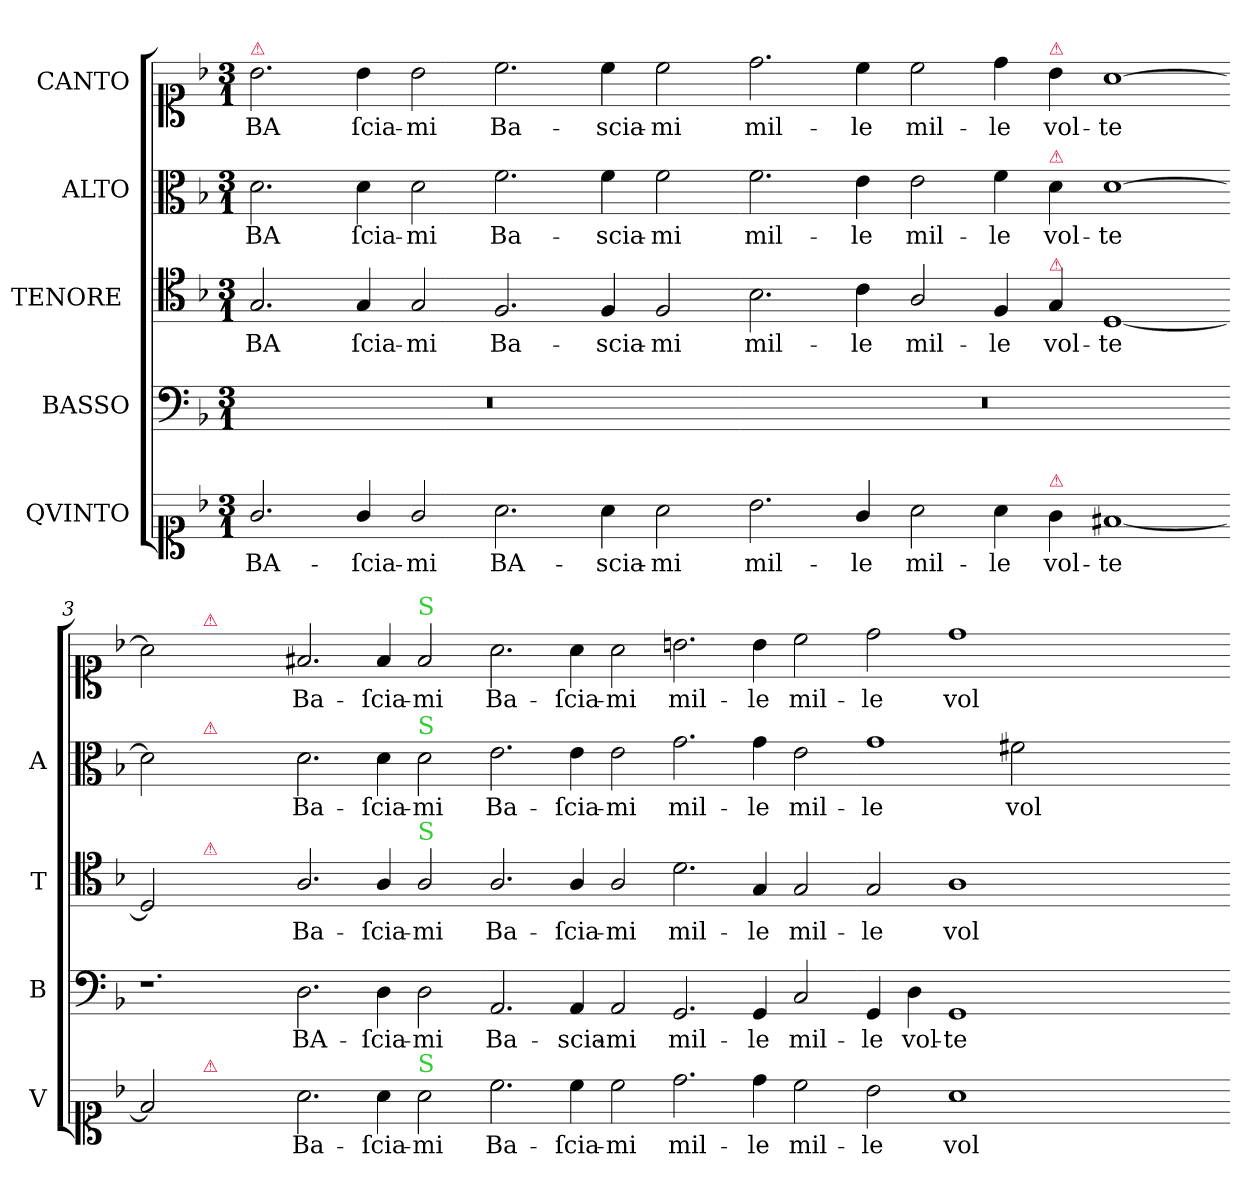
**kern	**text	**kern	**text	**kern	**text	**kern	**text	**kern	**text
*part5	*part5	*part4	*part4	*part3	*part3	*part2	*part2	*part1	*part1
*staff5	*staff5	*staff4	*staff4	*staff3	*staff3	*staff2	*staff2	*staff1	*staff1
*I"QVINTO	*	*I"BASSO	*	*I"TENORE 	*	*I"ALTO	*	*I"CANTO	*
*I'V	*	*I'B	*	*I'T	*	*I'A	*	*	*
*clefC1	*	*clefF4	*	*clefC4	*	*clefC3	*	*clefC1	*
*k[b-]	*	*k[b-]	*	*k[b-]	*	*k[b-]	*	*k[b-]	*
*M3/1	*	*M3/1	*	*M3/1	*	*M3/1	*	*M3/1	*
=1	=1	=1	=1	=1	=1	=1	=1	=1	=1
!	!	!	!	!	!	!	!	!LO:TX:a:color=crimson:t=⚠	!
2.g/	BA-	1%3r	.	2.G/	BA	2.d\	BA	2.b-\	BA
4g/	-ſcia-	.	.	4G/	-ſcia-	4d\	-ſcia-	4b-\	-ſcia-
2g/	-mi	.	.	2G/	-mi	2d\	-mi	2b-\	-mi
!	!LO:LY:i	!	!	!	!LO:LY:i	!	!LO:LY:i	!	!LO:LY:i
2.a\	BA-	.	.	2.F/	Ba-	2.f\	Ba-	2.cc\	Ba-
!	!LO:LY:i	!	!	!	!LO:LY:i	!	!LO:LY:i	!	!LO:LY:i
4a\	-scia-	.	.	4F/	-scia-	4f\	-scia-	4cc\	-scia-
!	!LO:LY:i	!	!	!	!LO:LY:i	!	!LO:LY:i	!	!LO:LY:i
2a\	-mi	.	.	2F/	-mi	2f\	-mi	2cc\	-mi
=2-	=2-	=2-	=2-	=2-	=2-	=2-	=2-	=2-	=2-
2.b-\	mil-	1%3r	.	2.B-\	mil-	2.f\	mil-	2.dd\	mil-
4g/	-le	.	.	4c\	-le	4e\	-le	4cc\	-le
2a\	mil-	.	.	2A/	mil-	2e\	mil-	2cc\	mil-
4a\	-le	.	.	4F/	-le	4f\	-le	4dd\	-le
!	!	!	!	!	!	!	!	!LO:TX:a:color=crimson:t=⚠	!
!	!	!	!	!	!	!LO:TX:a:color=crimson:t=⚠	!	!	!
!	!	!	!	!LO:TX:a:color=crimson:t=⚠	!	!	!	!	!
!LO:TX:a:color=crimson:t=⚠	!	!	!	!	!	!	!	!	!
4g\	vol-	.	.	4G/	vol-	4d\	vol-	4b-\	vol-
[1f#X	-te	.	.	[1D	-te	[1d	-te	[1a	-te
=3-	=3-	=3-	=3-	=3-	=3-	=3-	=3-	=3-	=3-
2f#]	.	1.r	.	2D]	.	2d]	.	2a]	.
!	!	!	!	!	!	!	!	!LO:TX:a:color=crimson:t=⚠	!
!	!	!	!	!	!	!LO:TX:a:color=crimson:t=⚠	!	!	!
!	!	!	!	!LO:TX:a:color=crimson:t=⚠	!	!	!	!	!
!LO:TX:a:color=crimson:t=⚠	!	!	!	!	!	!	!	!	!
1ryy	.	.	.	1ryy	.	1ryy	.	1ryy	.
2.a\	Ba-	2.D\	BA-	2.A/	Ba-	2.d\	Ba-	2.f#X/	Ba-
4a\	-ſcia-	4D\	-ſcia-	4A/	-ſcia-	4d\	-ſcia-	4f#/	-ſcia-
!	!	!	!	!	!	!	!	!LO:TX:a:color=limegreen:t=S	!
!	!	!	!	!	!	!LO:TX:a:color=limegreen:t=S	!	!	!
!	!	!	!	!LO:TX:a:color=limegreen:t=S	!	!	!	!	!
!LO:TX:a:color=limegreen:t=S	!	!	!	!	!	!	!	!	!
2a\	-mi	2D\	-mi	2A/	-mi	2d\	-mi	2f#/	-mi
=4-	=4-	=4-	=4-	=4-	=4-	=4-	=4-	=4-	=4-
!	!	!	!LO:LY:i	!	!	!	!	!	!
2.cc\	Ba-	2.AA/	Ba-	2.A/	Ba-	2.e\	Ba-	2.a\	Ba-
!	!	!	!LO:LY:i	!	!	!	!	!	!
4cc\	-ſcia-	4AA/	-scia-	4A/	-ſcia-	4e\	-ſcia-	4a\	-ſcia-
!	!	!	!LO:LY:i	!	!	!	!	!	!
2cc\	-mi	2AA/	-mi	2A/	-mi	2e\	-mi	2a\	-mi
2.dd\	mil-	2.GG/	mil-	2.d\	mil-	2.g\	mil-	2.bn\	mil-
4dd\	-le	4GG/	-le	4G/	-le	4g\	-le	4b\	-le
2cc\	mil-	2C/	mil-	2G/	mil-	2e\	mil-	2cc\	mil-
=5-	=5-	=5-	=5-	=5-	=5-	=5-	=5-	=5-	=5-
2b-\	-le	4GG/	-le	2G/	-le	1g	-le	2dd\	-le
.	.	4D\	vol-	.	.	.	.	.	.
1a	vol	1GG	-te	1A	vol-	.	.	1dd	vol-
.	.	.	.	.	.	2f#X\	vol-	.	.
2ryy	.	1.ryy	.	2ryy	.	2ryy	.	2ryy	.
1ryy	.	.	.	1ryy	.	1ryy	.	1ryy	.
=-	=-	=-	=-	=-	=-	=-	=-	=-	=-
*-	*-	*-	*-	*-	*-	*-	*-	*-	*-
